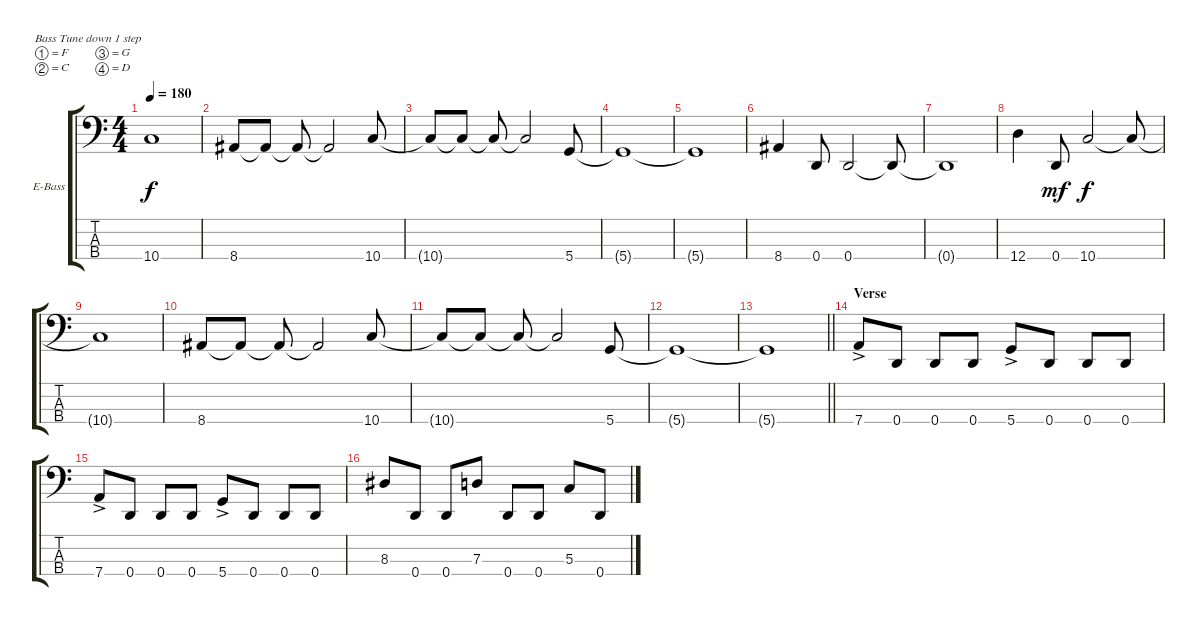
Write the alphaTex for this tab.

\bracketExtendMode groupsimilarinstruments
\firstSystemTrackNameOrientation horizontal
\otherSystemsTrackNameOrientation horizontal
\track ("Bass" "E-Bass") {instrument electricbassfinger}
\staff {score tabs}
\tuning (F2 C2 G1 D1)
\ts (4 4)
\tempo 180
\clef f4
\ks c
10.4{t}.1{dy f} |
8.4.8 8.4{t}.8 8.4{t}.8 8.4{t}.2 10.4.8 |
10.4{t}.8 10.4{t}.8 10.4{t}.8 10.4{t}.2 5.4.8 |
5.4{t}.1 |
5.4{t}.1 |
8.4.4 0.4.8 0.4.2 0.4{t}.8 |
0.4{t}.1 |
12.4.4 0.4.8{dy mf} 10.4.2{dy f} 10.4{t}.8 |
10.4{t}.1 |
8.4.8 8.4{t}.8 8.4{t}.8 8.4{t}.2 10.4.8 |
10.4{t}.8 10.4{t}.8 10.4{t}.8 10.4{t}.2 5.4.8 |
5.4{t}.1 |
\barLineRight lightlight
5.4{t}.1 |
\section ("" "Verse")
7.4{ac}.8 0.4.8 0.4.8 0.4.8 5.4{ac}.8 0.4.8 0.4.8 0.4.8 |
7.4{ac}.8 0.4.8 0.4.8 0.4.8 5.4{ac}.8 0.4.8 0.4.8 0.4.8 |
8.3.8 0.4.8 0.4.8 7.3.8 0.4.8 0.4.8 5.3.8 0.4.8
